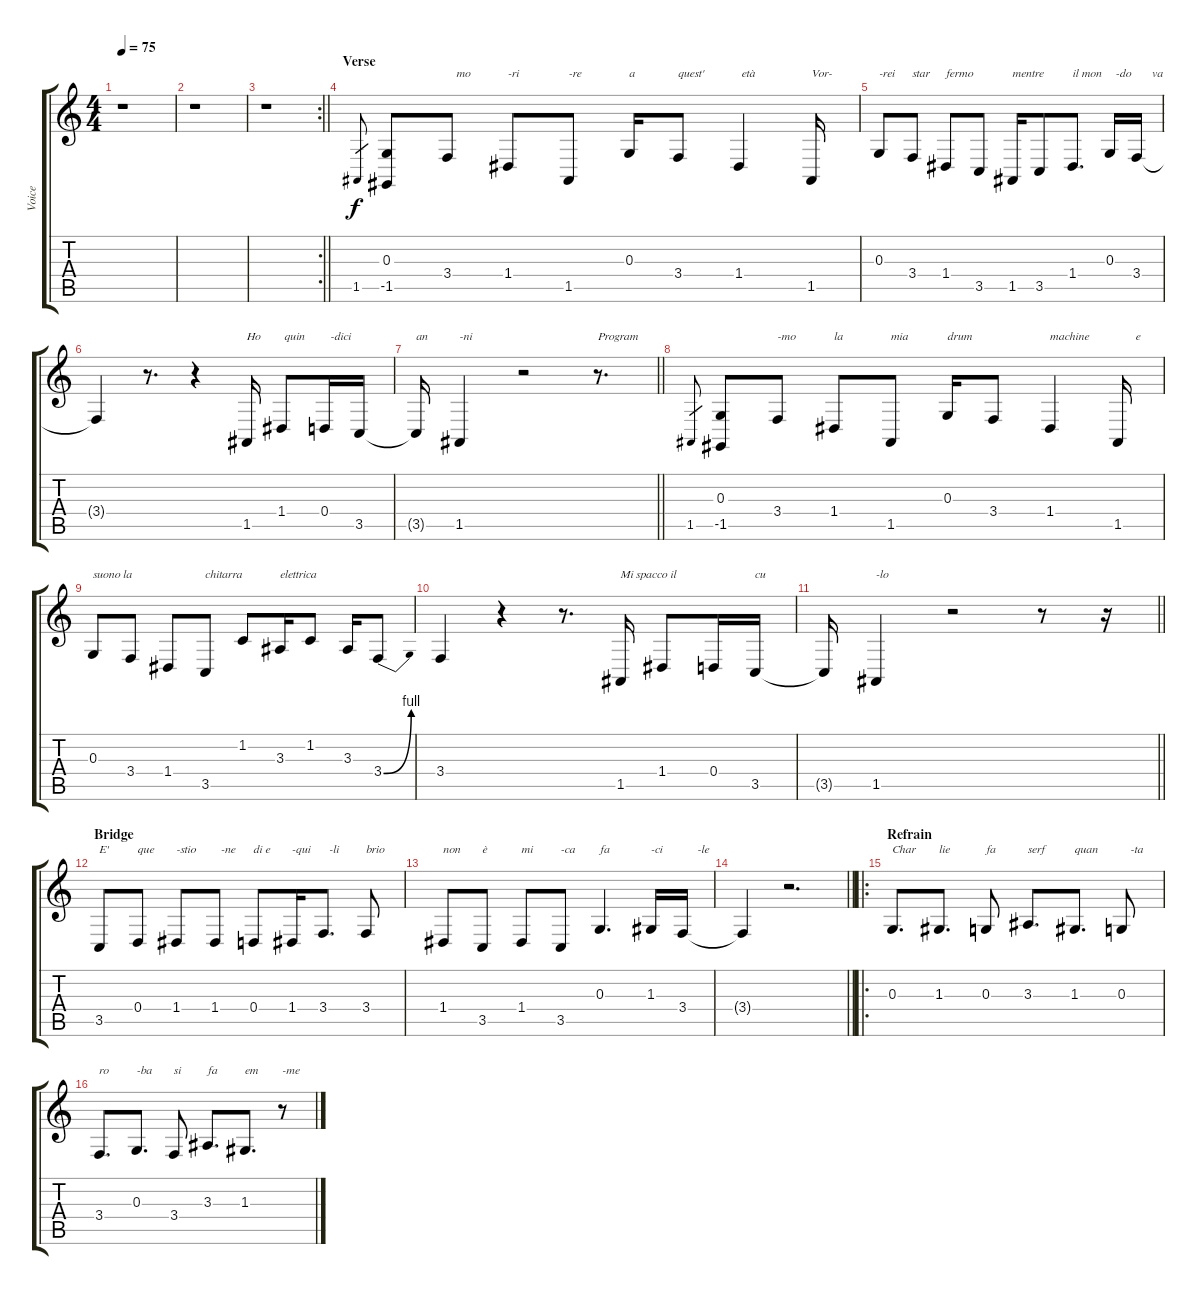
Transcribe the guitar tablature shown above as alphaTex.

\track ("Voice" "Voice") {instrument lead2sawtooth}
\staff {score tabs}
\tuning (E4 B3 G3 D3 A2 E2) {hide}
\ts (4 4)
\tempo 75
\clef g2
\ks c
r.1{dy f} |
r.1 |
\rc 2
\barLineRight lightlight
r.1 |
\section ("" "Verse")
1.5.8{gr} (0.3 -1.5).8 3.4.8{txt "   mo"} 1.4.8{txt "-ri"} 1.5.8{txt "-re"} 0.3.16{txt "a"} 3.4.8{txt "quest' "} 1.4.4{txt " età"} 1.5.16{txt "Vor-"} |
0.3.8{txt "-rei"} 3.4.8{txt "star"} 1.4.8{txt "fermo"} 3.5.8 1.5.16{txt "mentre"} 3.5.8 1.4.8{d txt "il mon"} 0.3.16{txt "  -do"} 3.4.16{txt "     va"} |
3.4{t}.4 r.8{d} r.4 1.5.16{txt "Ho "} 1.4.8{txt " quin"} 0.4.16{txt "  -dici "} 3.5.16 |
\barLineRight lightlight
3.5{t}.16{txt "an"} 1.5.4{txt "-ni"} r.2 r.8{d txt "Program"} |
1.5.8{gr} (0.3 -1.5).8 3.4.8{txt "-mo"} 1.4.8{txt "la"} 1.5.8{txt "mia"} 0.3.16{txt "drum"} 3.4.8 1.4.4{txt "machine"} 1.5.16{txt "      e"} |
0.3.8{txt "suono la"} 3.4.8 1.4.8 3.5.8{txt "chitarra"} 1.2.8 3.3.16{txt "elettrica"} 1.2.8 3.3.16 3.4{be (bend 0 0 60 4)}.8 |
3.4.4 r.4 r.8{d} 1.5.16{txt "Mi spacco il "} 1.4.8 0.4.16 3.5.16{txt "cu"} |
\barLineRight lightlight
3.5{t}.16 1.5.4{txt "-lo"} r.2 r.8 r.16 |
\section ("" "Bridge")
3.5.8{txt "E'"} 0.4.8{txt "que"} 1.4.8{txt "-stio"} 1.4.8{txt "  -ne"} 0.4.8{txt "di e"} 1.4.16{txt "-qui"} 3.4.8{d txt "  -li"} 3.4.8{txt "brio"} |
1.4.8{txt "non"} 3.5.8{txt "è"} 1.4.8{txt "mi"} 3.5.8{txt "-ca"} 0.3.4{d txt "fa"} 1.3.16{txt "-ci"} 3.4.16{txt "     -le"} |
\barLineRight lightlight
3.4{t}.4 r.2{d} |
\ro
\section ("" "Refrain")
0.3.8{d txt "Char"} 1.3.8{d txt "lie"} 0.3.8{txt "fa"} 3.3.8{d txt "serf"} 1.3.8{d txt "quan"} 0.3.8{txt "   -ta"} |
3.4.8{d txt "ro"} 0.3.8{d txt "-ba"} 3.4.8{txt "si"} 3.3.8{d txt "fa"} 1.3.8{d txt "em"} r.8{txt "-me"}
